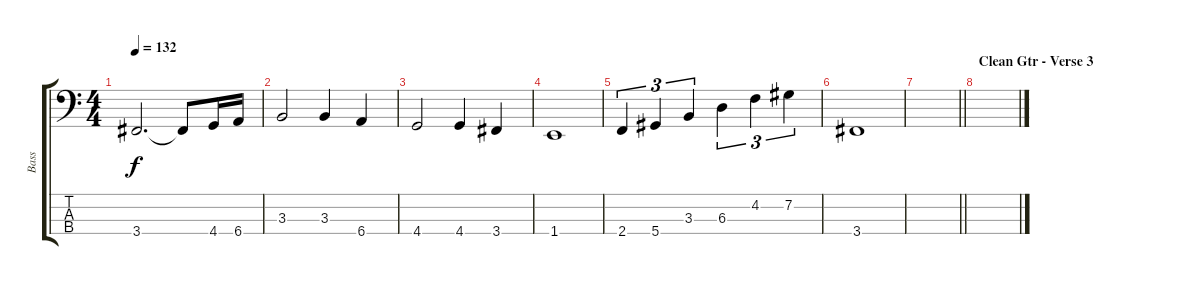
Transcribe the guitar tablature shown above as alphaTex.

\track ("Bass" "Bass") {instrument electricbasspick}
\staff {score tabs}
\tuning (Gb2 Db2 Ab1 Eb1) {hide}
\ts (4 4)
\tempo 132
\clef f4
\ks c
3.4.2{d dy f} 3.4{t}.8 4.4.16 6.4.16 |
3.3.2 3.3.4 6.4.4 |
4.4.2 4.4.4 3.4.4 |
1.4.1 |
2.4.4{tu (3 2)} 5.4.4{tu (3 2)} 3.3.4{tu (3 2)} 6.3.4{tu (3 2)} 4.2.4{tu (3 2)} 7.2.4{tu (3 2)} |
3.4.1 |
\barLineRight lightlight
|
\section ("" "Clean Gtr - Verse 3")
